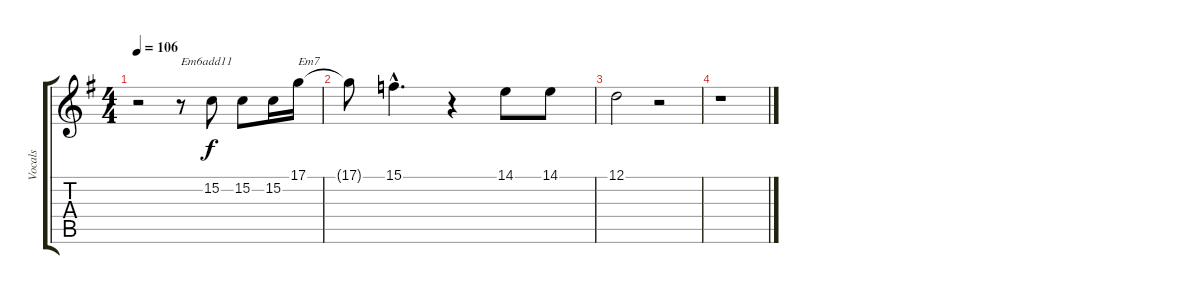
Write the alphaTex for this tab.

\track ("Vocals" "Vocals") {instrument trumpet}
\staff {score tabs}
\tuning (D4 A3 F3 C3 G2 D2) {hide}
\ts (4 4)
\tempo 106
\clef g2
\ks g
r.2{dy f} r.8{txt "Em6add11"} 15.2.8 15.2.8 15.2.16 17.1.16{txt "Em7"} |
17.1{t}.8 15.1{hac}.4{d} r.4 14.1.8 14.1.8 |
12.1.2 r.2 |
r.1
